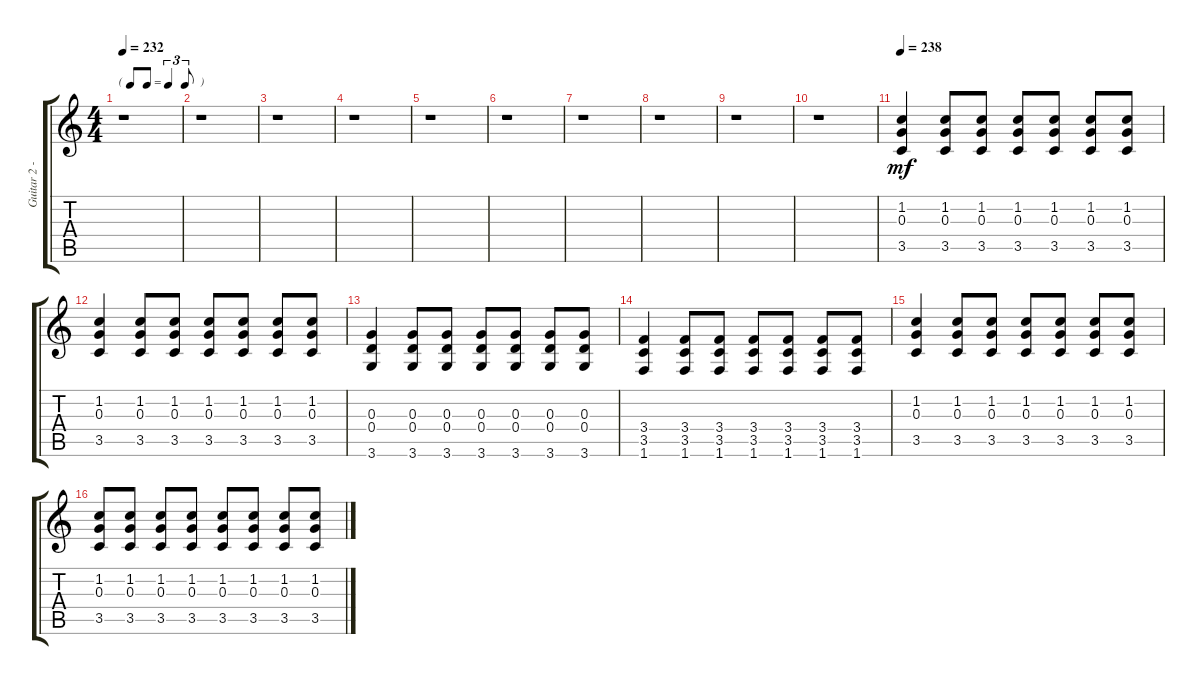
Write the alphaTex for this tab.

\track ("Guitar 2 - Tom" "Guitar 2 -") {instrument distortionguitar}
\staff {score tabs}
\tuning (E4 B3 G3 D3 A2 E2) {hide}
\ts (4 4)
\tf triplet8th
\tempo 232
\clef g2
\ks c
r.1{dy mf} |
r.1 |
r.1 |
r.1 |
r.1 |
r.1 |
r.1 |
r.1 |
r.1 |
r.1 |
\tempo 238
(1.2 0.3 3.5).4 (1.2 0.3 3.5).8 (1.2 0.3 3.5).8 (1.2 0.3 3.5).8 (1.2 0.3 3.5).8 (1.2 0.3 3.5).8 (1.2 0.3 3.5).8 |
(1.2 0.3 3.5).4 (1.2 0.3 3.5).8 (1.2 0.3 3.5).8 (1.2 0.3 3.5).8 (1.2 0.3 3.5).8 (1.2 0.3 3.5).8 (1.2 0.3 3.5).8 |
(0.3 0.4 3.6).4 (0.3 0.4 3.6).8 (0.3 0.4 3.6).8 (0.3 0.4 3.6).8 (0.3 0.4 3.6).8 (0.3 0.4 3.6).8 (0.3 0.4 3.6).8 |
(3.4 3.5 1.6).4 (3.4 3.5 1.6).8 (3.4 3.5 1.6).8 (3.4 3.5 1.6).8 (3.4 3.5 1.6).8 (3.4 3.5 1.6).8 (3.4 3.5 1.6).8 |
(1.2 0.3 3.5).4 (1.2 0.3 3.5).8 (1.2 0.3 3.5).8 (1.2 0.3 3.5).8 (1.2 0.3 3.5).8 (1.2 0.3 3.5).8 (1.2 0.3 3.5).8 |
(1.2 0.3 3.5).8 (1.2 0.3 3.5).8 (1.2 0.3 3.5).8 (1.2 0.3 3.5).8 (1.2 0.3 3.5).8 (1.2 0.3 3.5).8 (1.2 0.3 3.5).8 (1.2 0.3 3.5).8
